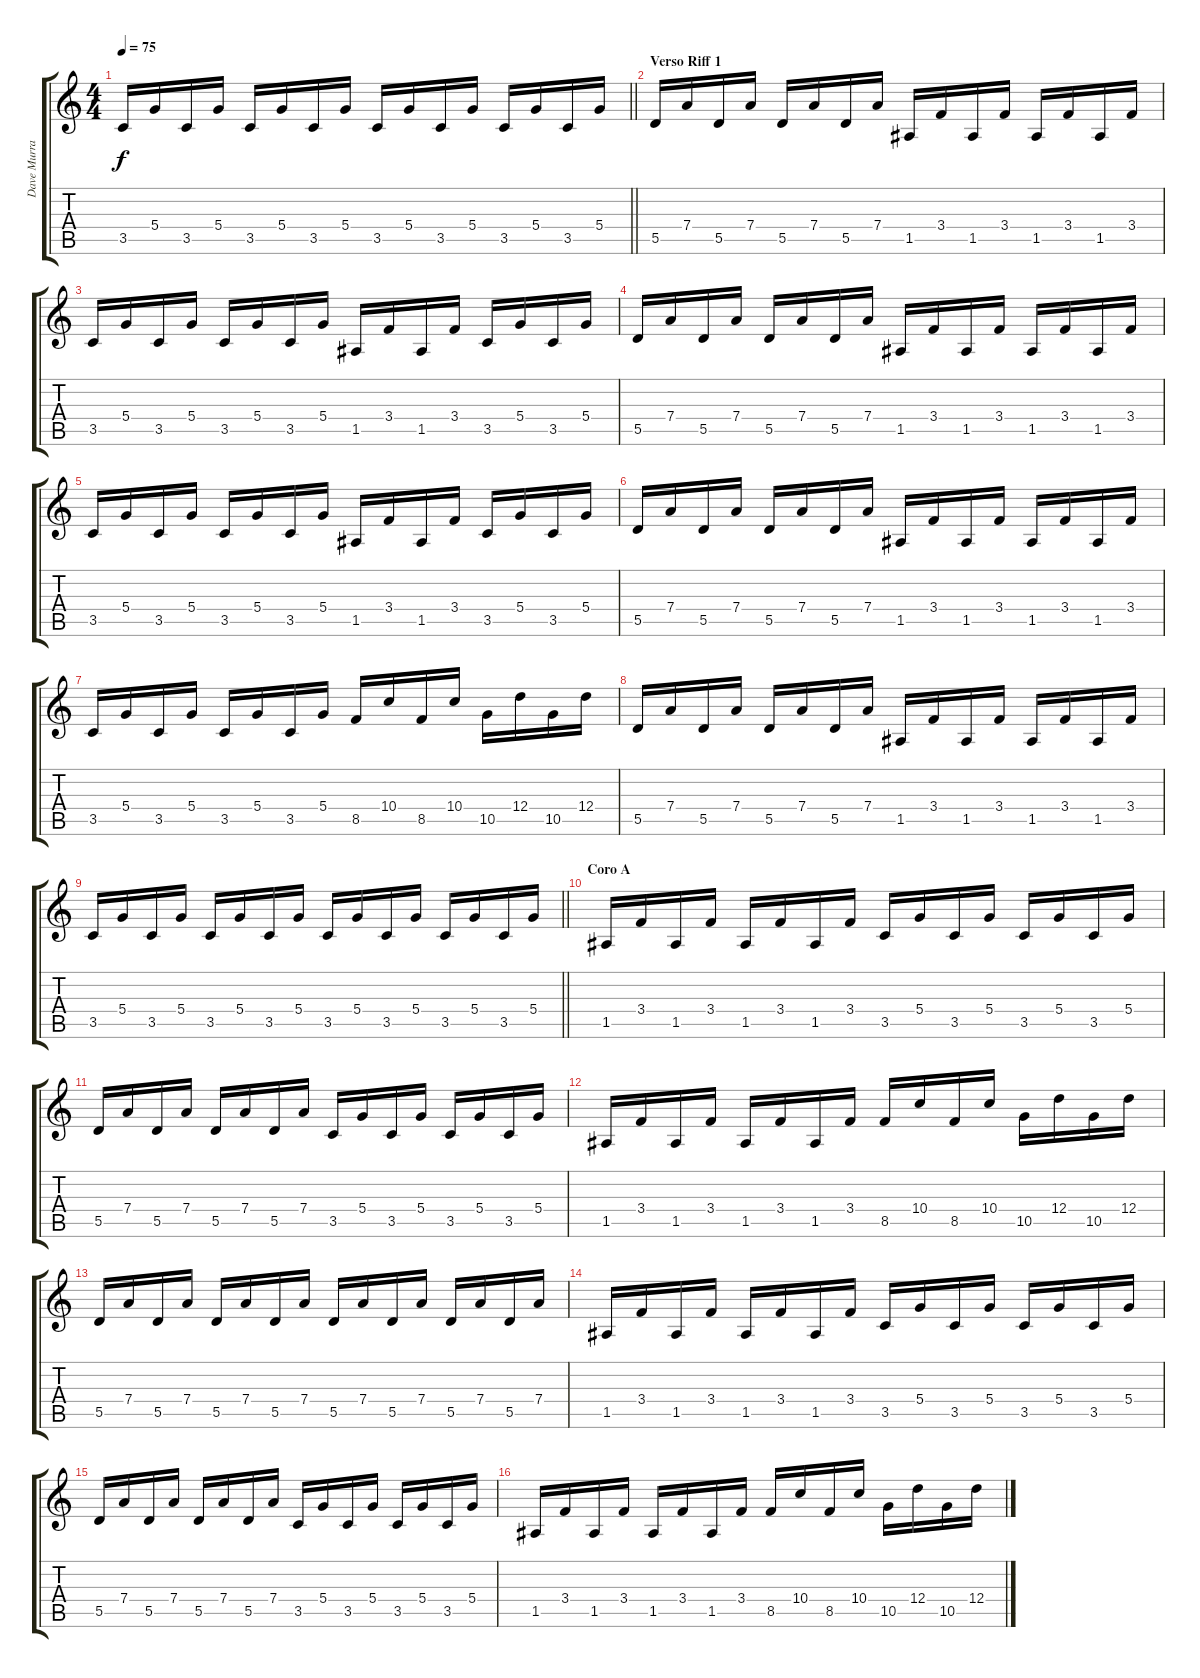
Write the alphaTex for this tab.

\track ("Dave Murray" "Dave Murra") {instrument overdrivenguitar}
\staff {score tabs}
\tuning (E4 B3 G3 D3 A2 E2) {hide}
\ts (4 4)
\tempo 75
\clef g2
\barLineRight lightlight
\ks c
3.5.16{dy f} 5.4.16 3.5.16 5.4.16 3.5.16 5.4.16 3.5.16 5.4.16 3.5.16 5.4.16 3.5.16 5.4.16 3.5.16 5.4.16 3.5.16 5.4.16 |
\section ("" "Verso Riff 1")
5.5.16 7.4.16 5.5.16 7.4.16 5.5.16 7.4.16 5.5.16 7.4.16 1.5.16 3.4.16 1.5.16 3.4.16 1.5.16 3.4.16 1.5.16 3.4.16 |
3.5.16 5.4.16 3.5.16 5.4.16 3.5.16 5.4.16 3.5.16 5.4.16 1.5.16 3.4.16 1.5.16 3.4.16 3.5.16 5.4.16 3.5.16 5.4.16 |
5.5.16 7.4.16 5.5.16 7.4.16 5.5.16 7.4.16 5.5.16 7.4.16 1.5.16 3.4.16 1.5.16 3.4.16 1.5.16 3.4.16 1.5.16 3.4.16 |
3.5.16 5.4.16 3.5.16 5.4.16 3.5.16 5.4.16 3.5.16 5.4.16 1.5.16 3.4.16 1.5.16 3.4.16 3.5.16 5.4.16 3.5.16 5.4.16 |
5.5.16 7.4.16 5.5.16 7.4.16 5.5.16 7.4.16 5.5.16 7.4.16 1.5.16 3.4.16 1.5.16 3.4.16 1.5.16 3.4.16 1.5.16 3.4.16 |
3.5.16 5.4.16 3.5.16 5.4.16 3.5.16 5.4.16 3.5.16 5.4.16 8.5.16 10.4.16 8.5.16 10.4.16 10.5.16 12.4.16 10.5.16 12.4.16 |
5.5.16 7.4.16 5.5.16 7.4.16 5.5.16 7.4.16 5.5.16 7.4.16 1.5.16 3.4.16 1.5.16 3.4.16 1.5.16 3.4.16 1.5.16 3.4.16 |
\barLineRight lightlight
3.5.16 5.4.16 3.5.16 5.4.16 3.5.16 5.4.16 3.5.16 5.4.16 3.5.16 5.4.16 3.5.16 5.4.16 3.5.16 5.4.16 3.5.16 5.4.16 |
\section ("" "Coro A")
1.5.16 3.4.16 1.5.16 3.4.16 1.5.16 3.4.16 1.5.16 3.4.16 3.5.16 5.4.16 3.5.16 5.4.16 3.5.16 5.4.16 3.5.16 5.4.16 |
5.5.16 7.4.16 5.5.16 7.4.16 5.5.16 7.4.16 5.5.16 7.4.16 3.5.16 5.4.16 3.5.16 5.4.16 3.5.16 5.4.16 3.5.16 5.4.16 |
1.5.16 3.4.16 1.5.16 3.4.16 1.5.16 3.4.16 1.5.16 3.4.16 8.5.16 10.4.16 8.5.16 10.4.16 10.5.16 12.4.16 10.5.16 12.4.16 |
5.5.16 7.4.16 5.5.16 7.4.16 5.5.16 7.4.16 5.5.16 7.4.16 5.5.16 7.4.16 5.5.16 7.4.16 5.5.16 7.4.16 5.5.16 7.4.16 |
1.5.16 3.4.16 1.5.16 3.4.16 1.5.16 3.4.16 1.5.16 3.4.16 3.5.16 5.4.16 3.5.16 5.4.16 3.5.16 5.4.16 3.5.16 5.4.16 |
5.5.16 7.4.16 5.5.16 7.4.16 5.5.16 7.4.16 5.5.16 7.4.16 3.5.16 5.4.16 3.5.16 5.4.16 3.5.16 5.4.16 3.5.16 5.4.16 |
1.5.16 3.4.16 1.5.16 3.4.16 1.5.16 3.4.16 1.5.16 3.4.16 8.5.16 10.4.16 8.5.16 10.4.16 10.5.16 12.4.16 10.5.16 12.4.16
